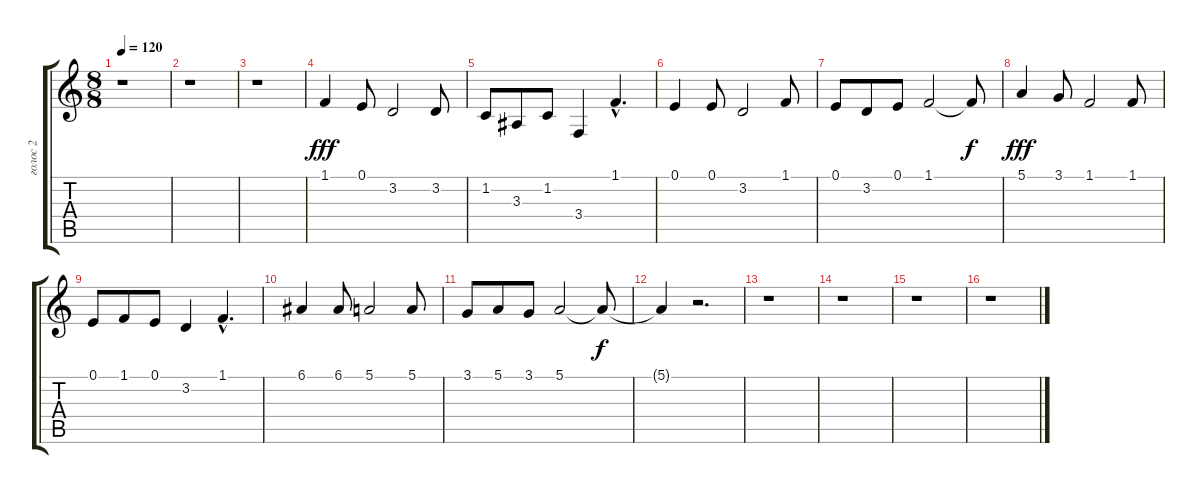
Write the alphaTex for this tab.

\track ("голос 2" "голос 2") {instrument brightacousticpiano}
\staff {score tabs}
\tuning (E4 B3 G3 D3 A2 E2) {hide}
\ts (8 8)
\tempo 120
\clef g2
\ks c
r.1{dy f} |
r.1 |
r.1 |
1.1.4{dy fff} 0.1.8 3.2.2 3.2.8 |
1.2.8 3.3.8 1.2.8 3.4.4 1.1{hac}.4{d} |
0.1.4 0.1.8 3.2.2 1.1.8 |
0.1.8 3.2.8 0.1.8 1.1.2 1.1{t}.8{dy f} |
5.1.4{dy fff} 3.1.8 1.1.2 1.1.8 |
0.1.8 1.1.8 0.1.8 3.2.4 1.1{hac}.4{d} |
6.1.4 6.1.8 5.1.2 5.1.8 |
3.1.8 5.1.8 3.1.8 5.1.2 5.1{t}.8{dy f} |
5.1{t}.4 r.2{d} |
r.1 |
r.1 |
r.1 |
r.1
